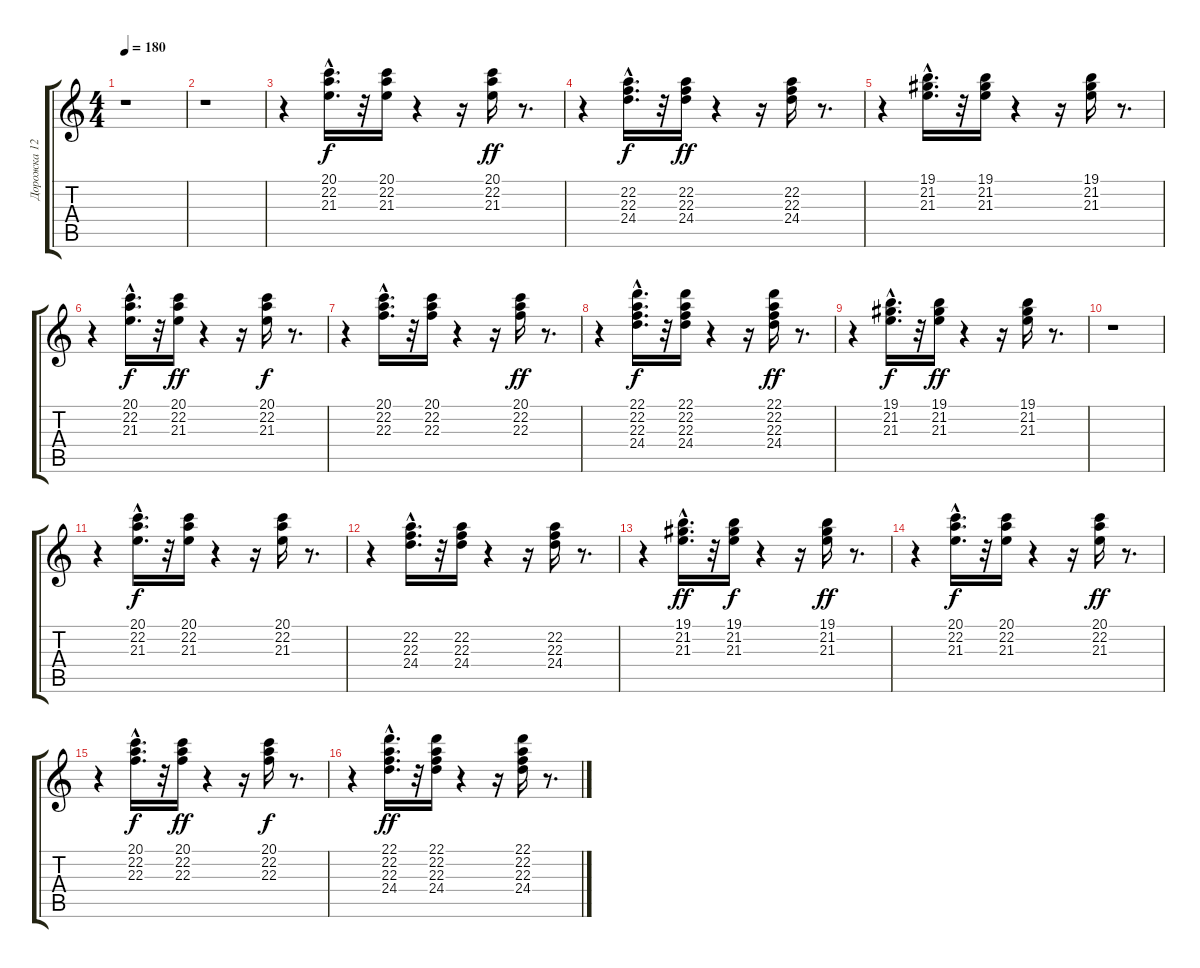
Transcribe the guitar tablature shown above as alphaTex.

\track ("Дорожка 12" "Дорожка 12") {instrument rockorgan}
\staff {score tabs}
\tuning (E4 B3 G3 D3 A2 E2) {hide}
\ts (4 4)
\tempo 180
\clef g2
\ks c
r.1{dy ff} |
r.1 |
r.4 (20.1{hac} 22.2{hac} 21.3{hac}).16{d dy f} r.32 (20.1 22.2 21.3).16 r.4 r.16 (20.1 22.2 21.3).16{dy ff} r.8{d} |
r.4 (22.2{hac} 22.3{hac} 24.4{hac}).16{d dy f} r.32 (22.2 22.3 24.4).16{dy ff} r.4 r.16 (22.2 22.3 24.4).16 r.8{d} |
r.4 (19.1{hac} 21.2{hac} 21.3{hac}).16{d} r.32 (19.1 21.2 21.3).16 r.4 r.16 (19.1 21.2 21.3).16 r.8{d} |
r.4 (20.1{hac} 22.2{hac} 21.3{hac}).16{d dy f} r.32 (20.1 22.2 21.3).16{dy ff} r.4 r.16 (20.1 22.2 21.3).16{dy f} r.8{d} |
r.4 (20.1{hac} 22.2{hac} 22.3{hac}).16{d} r.32 (20.1 22.2 22.3).16 r.4 r.16 (20.1 22.2 22.3).16{dy ff} r.8{d} |
r.4 (22.1{hac} 22.2{hac} 22.3{hac} 24.4{hac}).16{d dy f} r.32 (22.1 22.2 22.3 24.4).16 r.4 r.16 (22.1 22.2 22.3 24.4).16{dy ff} r.8{d} |
r.4 (19.1{hac} 21.2{hac} 21.3{hac}).16{d dy f} r.32 (19.1 21.2 21.3).16{dy ff} r.4 r.16 (19.1 21.2 21.3).16 r.8{d} |
r.1 |
r.4 (20.1{hac} 22.2{hac} 21.3{hac}).16{d dy f} r.32 (20.1 22.2 21.3).16 r.4 r.16 (20.1 22.2 21.3).16 r.8{d} |
r.4 (22.2{hac} 22.3{hac} 24.4{hac}).16{d} r.32 (22.2 22.3 24.4).16 r.4 r.16 (22.2 22.3 24.4).16 r.8{d} |
r.4 (19.1{hac} 21.2{hac} 21.3{hac}).16{d dy ff} r.32 (19.1 21.2 21.3).16{dy f} r.4 r.16 (19.1 21.2 21.3).16{dy ff} r.8{d} |
r.4 (20.1{hac} 22.2{hac} 21.3{hac}).16{d dy f} r.32 (20.1 22.2 21.3).16 r.4 r.16 (20.1 22.2 21.3).16{dy ff} r.8{d} |
r.4 (20.1{hac} 22.2{hac} 22.3{hac}).16{d dy f} r.32 (20.1 22.2 22.3).16{dy ff} r.4 r.16 (20.1 22.2 22.3).16{dy f} r.8{d} |
r.4 (22.1{hac} 22.2{hac} 22.3{hac} 24.4{hac}).16{d dy ff} r.32 (22.1 22.2 22.3 24.4).16 r.4 r.16 (22.1 22.2 22.3 24.4).16 r.8{d}
